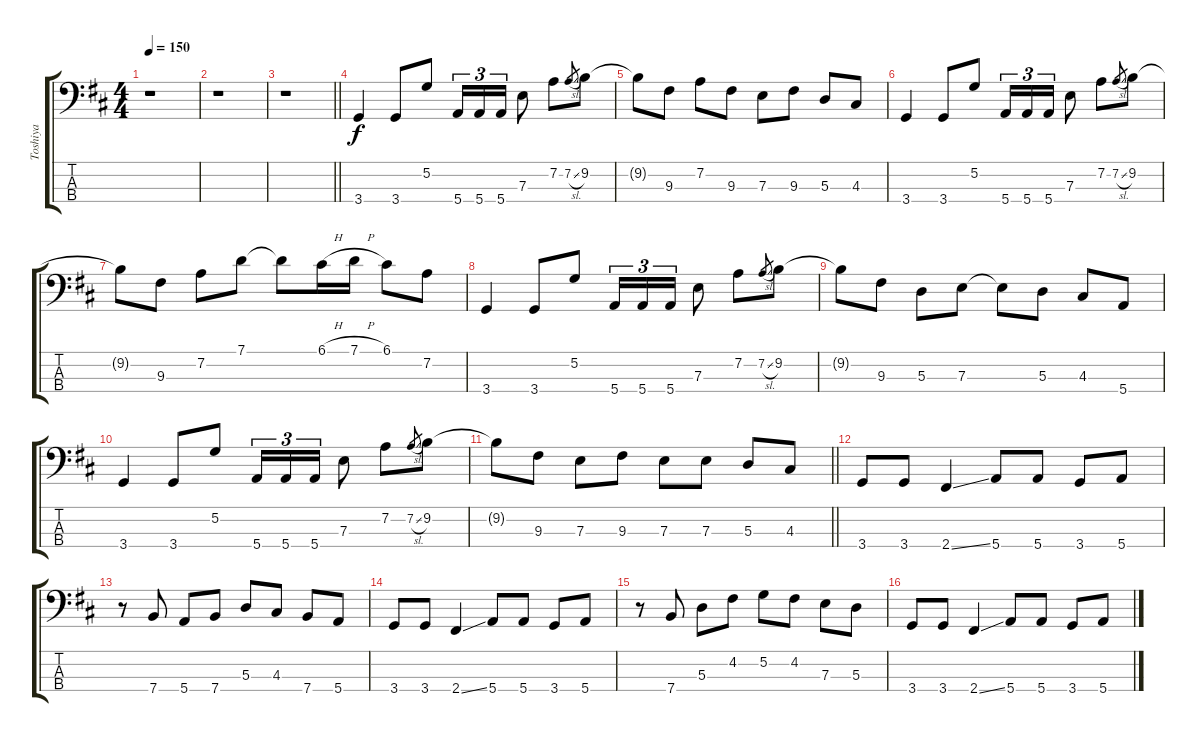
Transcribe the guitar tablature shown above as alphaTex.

\track ("Toshiya" "Toshiya") {instrument electricbasspick}
\staff {score tabs}
\tuning (G2 D2 A1 E1) {hide}
\ts (4 4)
\tempo 150
\clef f4
\ks d
r.1{dy f instrument electricbasspick} |
r.1 |
\barLineRight lightlight
r.1 |
3.4.4 3.4.8 5.2.8 5.4.16{tu (3 2)} 5.4.16{tu (3 2)} 5.4.16{tu (3 2)} 7.3.8 7.2.8 7.2{sl}.8{gr} 9.2.8 |
9.2{t}.8 9.3.8 7.2.8 9.3.8 7.3.8 9.3.8 5.3.8 4.3.8 |
3.4.4 3.4.8 5.2.8 5.4.16{tu (3 2)} 5.4.16{tu (3 2)} 5.4.16{tu (3 2)} 7.3.8 7.2.8 7.2{sl}.8{gr} 9.2.8 |
9.2{t}.8 9.3.8 7.2.8 7.1.8 7.1{t}.8 6.1{h}.16 7.1{h}.16 6.1.8 7.2.8 |
3.4.4 3.4.8 5.2.8 5.4.16{tu (3 2)} 5.4.16{tu (3 2)} 5.4.16{tu (3 2)} 7.3.8 7.2.8 7.2{sl}.8{gr} 9.2.8 |
9.2{t}.8 9.3.8 5.3.8 7.3.8 7.3{t}.8 5.3.8 4.3.8 5.4.8 |
3.4.4 3.4.8 5.2.8 5.4.16{tu (3 2)} 5.4.16{tu (3 2)} 5.4.16{tu (3 2)} 7.3.8 7.2.8 7.2{sl}.8{gr} 9.2.8 |
\barLineRight lightlight
9.2{t}.8 9.3.8 7.3.8 9.3.8 7.3.8 7.3.8 5.3.8 4.3.8 |
3.4.8 3.4.8 2.4{ss}.4 5.4.8 5.4.8 3.4.8 5.4.8 |
r.8 7.4.8 5.4.8 7.4.8 5.3.8 4.3.8 7.4.8 5.4.8 |
3.4.8 3.4.8 2.4{ss}.4 5.4.8 5.4.8 3.4.8 5.4.8 |
r.8 7.4.8 5.3.8 4.2.8 5.2.8 4.2.8 7.3.8 5.3.8 |
3.4.8 3.4.8 2.4{ss}.4 5.4.8 5.4.8 3.4.8 5.4.8
